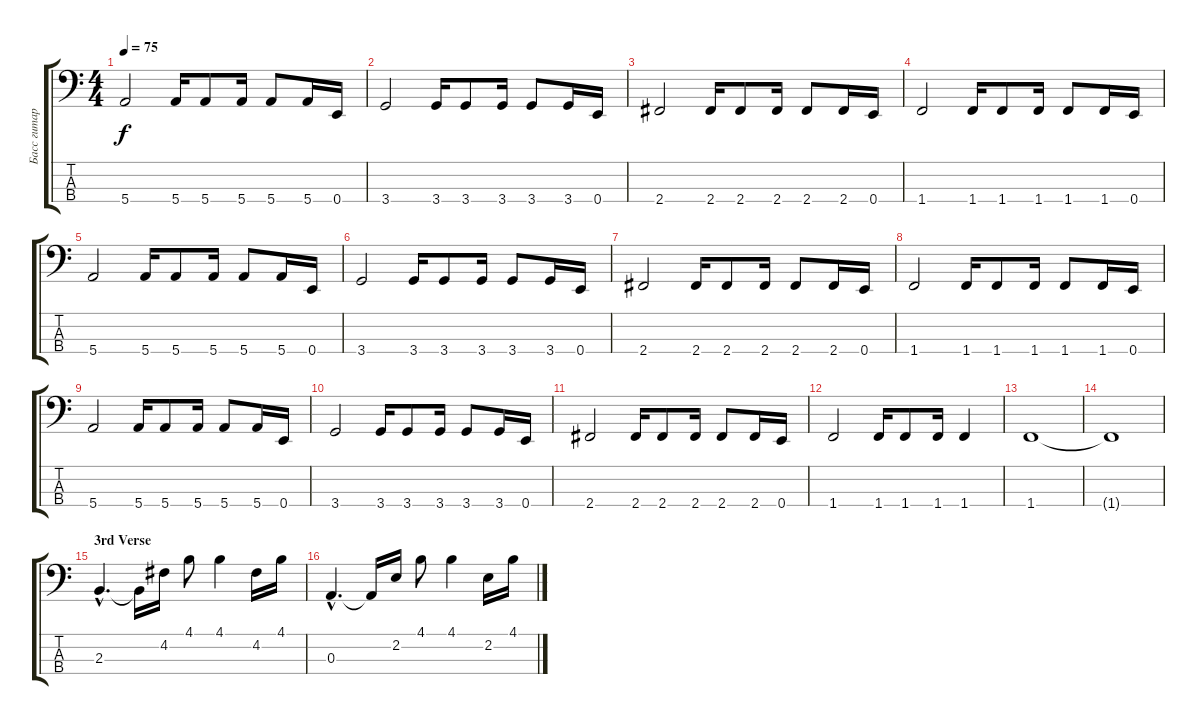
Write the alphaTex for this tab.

\track ("Басс гитара" "Басс гитар") {instrument electricbasspick}
\staff {score tabs}
\tuning (G2 D2 A1 E1) {hide}
\ts (4 4)
\tempo 75
\clef f4
\ks c
5.4.2{dy f} 5.4.16 5.4.8 5.4.16 5.4.8 5.4.16 0.4.16 |
3.4.2 3.4.16 3.4.8 3.4.16 3.4.8 3.4.16 0.4.16 |
2.4.2 2.4.16 2.4.8 2.4.16 2.4.8 2.4.16 0.4.16 |
1.4.2 1.4.16 1.4.8 1.4.16 1.4.8 1.4.16 0.4.16 |
5.4.2 5.4.16 5.4.8 5.4.16 5.4.8 5.4.16 0.4.16 |
3.4.2 3.4.16 3.4.8 3.4.16 3.4.8 3.4.16 0.4.16 |
2.4.2 2.4.16 2.4.8 2.4.16 2.4.8 2.4.16 0.4.16 |
1.4.2 1.4.16 1.4.8 1.4.16 1.4.8 1.4.16 0.4.16 |
5.4.2 5.4.16 5.4.8 5.4.16 5.4.8 5.4.16 0.4.16 |
3.4.2 3.4.16 3.4.8 3.4.16 3.4.8 3.4.16 0.4.16 |
2.4.2 2.4.16 2.4.8 2.4.16 2.4.8 2.4.16 0.4.16 |
1.4.2 1.4.16 1.4.8 1.4.16 1.4.4 |
1.4.1 |
1.4{t}.1 |
\section ("" "3rd Verse")
2.3{hac}.4{d} 2.3{t}.16 4.2.16 4.1.8 4.1.4 4.2.16 4.1.16 |
0.3{hac}.4{d} 0.3{t}.16 2.2.16 4.1.8 4.1.4 2.2.16 4.1.16
